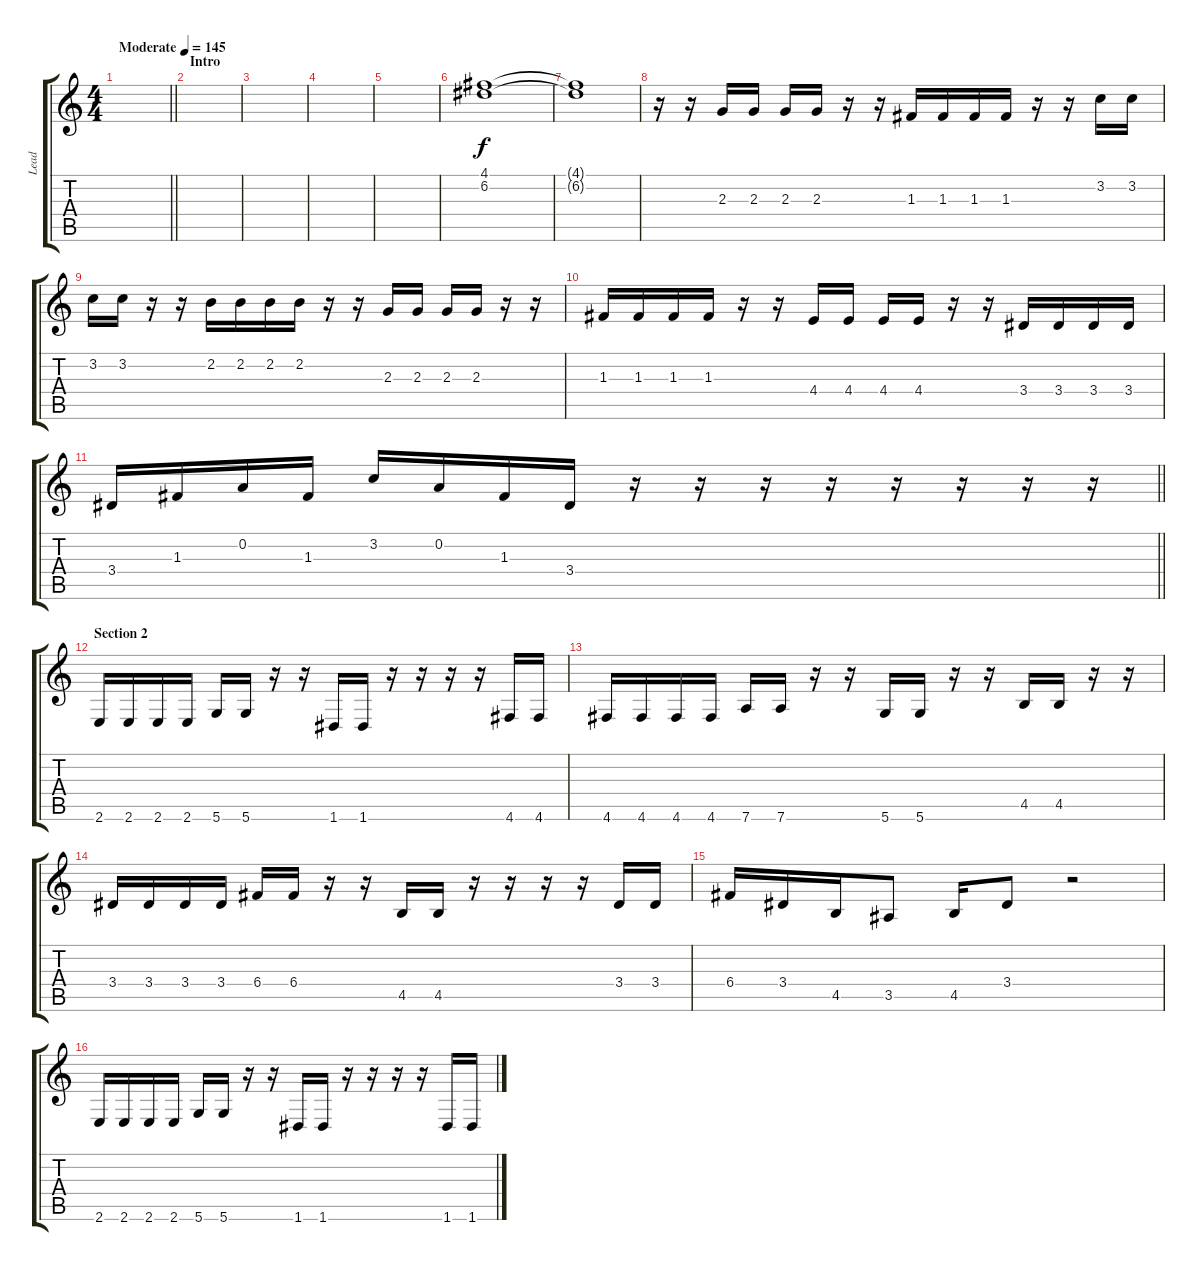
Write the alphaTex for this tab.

\track ("Lead" "Lead") {instrument distortionguitar}
\staff {score tabs}
\tuning (D4 A3 F3 C3 G2 D2) {hide}
\ts (4 4)
\tempo (145 "Moderate")
\clef g2
\barLineRight lightlight
\ks c
|
\section ("" "Intro")
|
|
|
|
(4.1 6.2).1{volume 13} |
(4.1{t} 6.2{t}).1 |
r.16 r.16 2.3.16 2.3.16 2.3.16 2.3.16 r.16 r.16 1.3.16 1.3.16 1.3.16 1.3.16 r.16 r.16 3.2.16 3.2.16 |
3.2.16 3.2.16 r.16 r.16 2.2.16 2.2.16 2.2.16 2.2.16 r.16 r.16 2.3.16 2.3.16 2.3.16 2.3.16 r.16 r.16 |
1.3.16 1.3.16 1.3.16 1.3.16 r.16 r.16 4.4.16 4.4.16 4.4.16 4.4.16 r.16 r.16 3.4.16 3.4.16 3.4.16 3.4.16 |
\barLineRight lightlight
3.4.16 1.3.16 0.2.16 1.3.16 3.2.16 0.2.16 1.3.16 3.4.16 r.16 r.16 r.16 r.16 r.16 r.16 r.16 r.16 |
\section ("" "Section 2")
2.6.16 2.6.16 2.6.16 2.6.16 5.6.16 5.6.16 r.16 r.16 1.6.16 1.6.16 r.16 r.16 r.16 r.16 4.6.16 4.6.16 |
4.6.16 4.6.16 4.6.16 4.6.16 7.6.16 7.6.16 r.16 r.16 5.6.16 5.6.16 r.16 r.16 4.5.16 4.5.16 r.16 r.16 |
3.4.16 3.4.16 3.4.16 3.4.16 6.4.16 6.4.16 r.16 r.16 4.5.16 4.5.16 r.16 r.16 r.16 r.16 3.4.16 3.4.16 |
6.4.16 3.4.16 4.5.16 3.5.8 4.5.16 3.4.8 r.2 |
2.6.16 2.6.16 2.6.16 2.6.16 5.6.16 5.6.16 r.16 r.16 1.6.16 1.6.16 r.16 r.16 r.16 r.16 1.6.16 1.6.16
